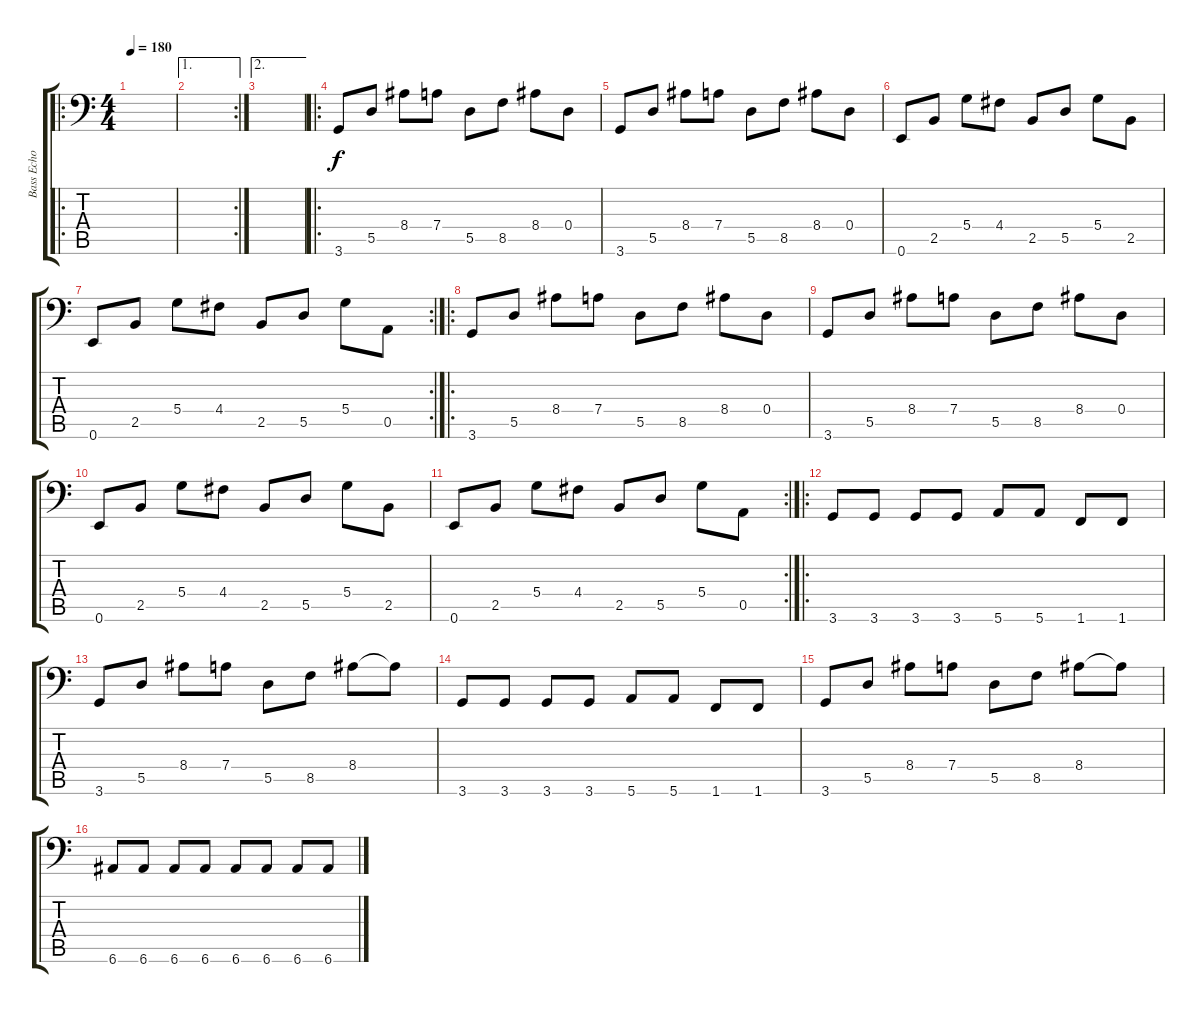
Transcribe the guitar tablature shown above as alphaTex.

\track ("Bass Echo" "Bass Echo") {instrument electricbasspick}
\staff {score tabs}
\tuning (E3 B2 G2 D2 A1 E1) {hide}
\ro
\ts (4 4)
\tempo 180
\clef f4
\ks c
|
\ae 1
\rc 2
|
\ae 2
|
\ro
3.6.8 5.5.8 8.4.8 7.4.8 5.5.8 8.5.8 8.4.8 0.4.8 |
3.6.8 5.5.8 8.4.8 7.4.8 5.5.8 8.5.8 8.4.8 0.4.8 |
0.6.8 2.5.8 5.4.8 4.4.8 2.5.8 5.5.8 5.4.8 2.5.8 |
\rc 2
0.6.8 2.5.8 5.4.8 4.4.8 2.5.8 5.5.8 5.4.8 0.5.8 |
\ro
3.6.8 5.5.8 8.4.8 7.4.8 5.5.8 8.5.8 8.4.8 0.4.8 |
3.6.8 5.5.8 8.4.8 7.4.8 5.5.8 8.5.8 8.4.8 0.4.8 |
0.6.8 2.5.8 5.4.8 4.4.8 2.5.8 5.5.8 5.4.8 2.5.8 |
\rc 2
0.6.8 2.5.8 5.4.8 4.4.8 2.5.8 5.5.8 5.4.8 0.5.8 |
\ro
3.6.8 3.6.8 3.6.8 3.6.8 5.6.8 5.6.8 1.6.8 1.6.8 |
3.6.8 5.5.8 8.4.8 7.4.8 5.5.8 8.5.8 8.4.8 8.4{t}.8 |
3.6.8 3.6.8 3.6.8 3.6.8 5.6.8 5.6.8 1.6.8 1.6.8 |
3.6.8 5.5.8 8.4.8 7.4.8 5.5.8 8.5.8 8.4.8 8.4{t}.8 |
6.6.8 6.6.8 6.6.8 6.6.8 6.6.8 6.6.8 6.6.8 6.6.8
